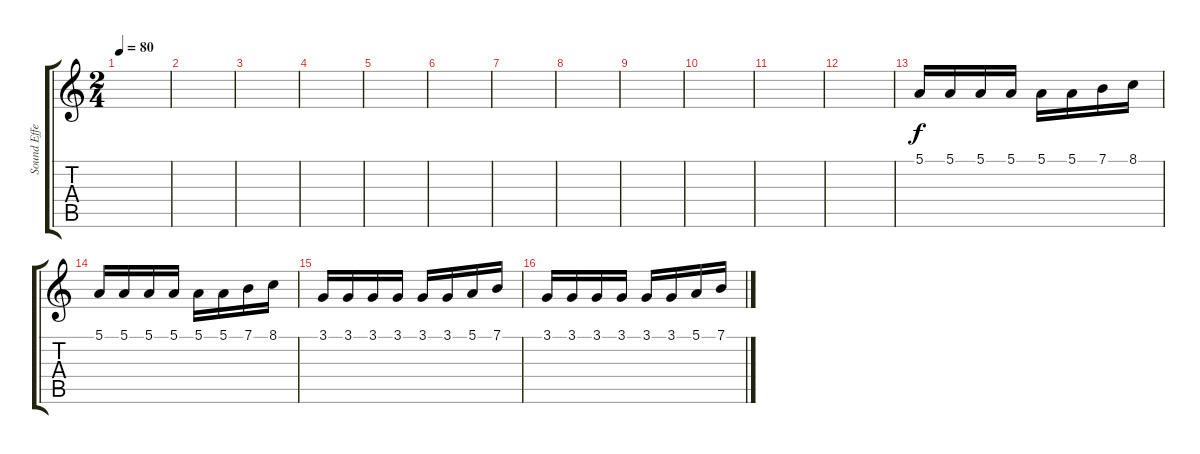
\track ("Sound Effects" "Sound Effe") {instrument seashore}
\staff {score tabs}
\tuning (E4 B3 G3 D3 A2 E2) {hide}
\ts (2 4)
\tempo 80
\clef g2
\ks aminor
|
|
|
|
|
|
|
|
|
|
|
|
5.1.16{volume 7 instrument koto} 5.1.16 5.1.16 5.1.16 5.1.16 5.1.16 7.1.16 8.1.16 |
5.1.16{volume 7 instrument koto} 5.1.16 5.1.16 5.1.16 5.1.16 5.1.16 7.1.16 8.1.16 |
3.1.16 3.1.16 3.1.16 3.1.16 3.1.16 3.1.16 5.1.16 7.1.16 |
3.1.16 3.1.16 3.1.16 3.1.16 3.1.16 3.1.16 5.1.16 7.1.16
